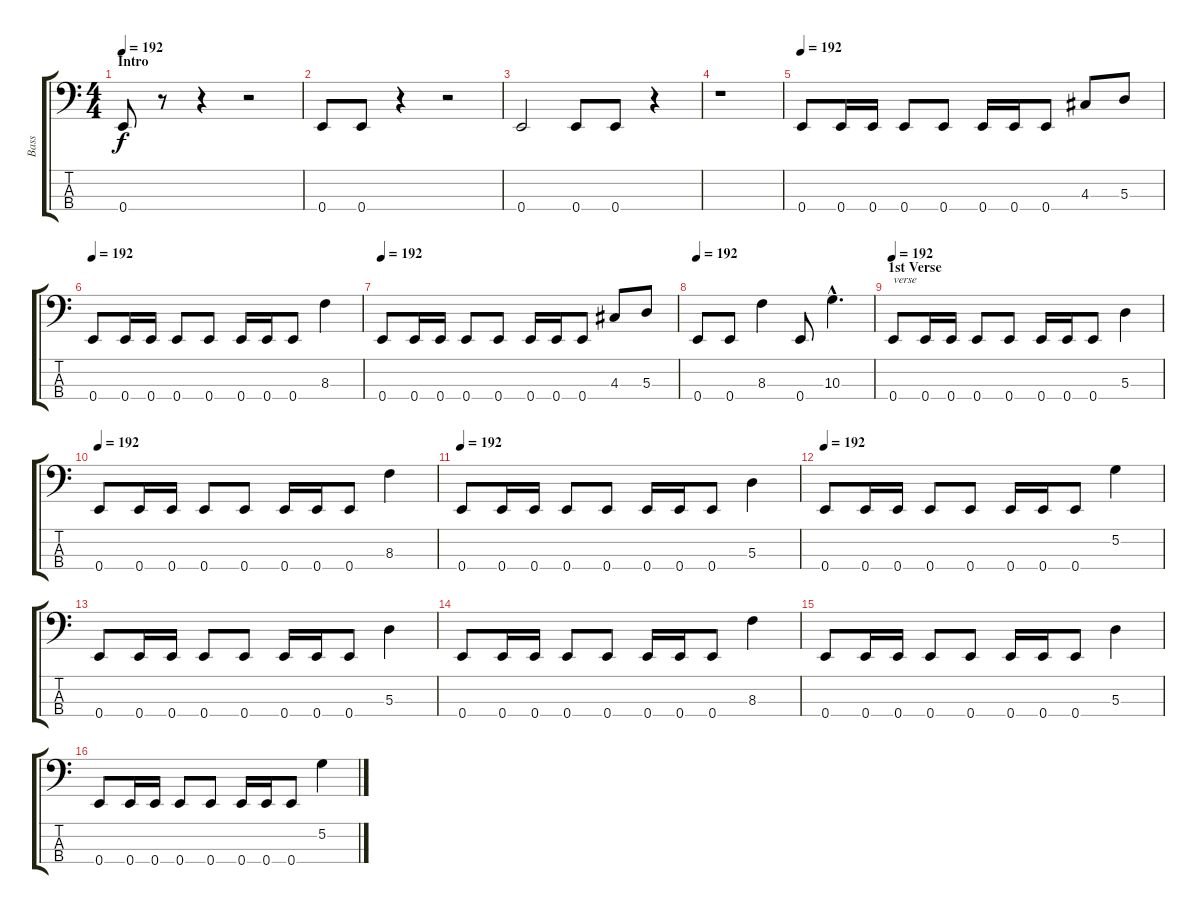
\track ("Bass" "Bass") {instrument electricbasspick}
\staff {score tabs}
\tuning (G2 D2 A1 E1) {hide}
\ts (4 4)
\section ("" "Intro")
\tempo 192
\clef f4
\ks c
0.4.8{dy f instrument electricbasspick} r.8 r.4 r.2 |
0.4.8 0.4.8 r.4 r.2 |
0.4.2 0.4.8 0.4.8 r.4 |
r.1 |
\tempo 192
0.4.8 0.4.16 0.4.16 0.4.8 0.4.8 0.4.16 0.4.16 0.4.8 4.3.8 5.3.8 |
\tempo 192
0.4.8 0.4.16 0.4.16 0.4.8 0.4.8 0.4.16 0.4.16 0.4.8 8.3.4 |
\tempo 192
0.4.8 0.4.16 0.4.16 0.4.8 0.4.8 0.4.16 0.4.16 0.4.8 4.3.8 5.3.8 |
\tempo 192
0.4.8 0.4.8 8.3.4 0.4.8 10.3{hac}.4{d} |
\section ("" "1st Verse")
\tempo 192
0.4.8{txt "verse"} 0.4.16 0.4.16 0.4.8 0.4.8 0.4.16 0.4.16 0.4.8 5.3.4 |
\tempo 192
0.4.8 0.4.16 0.4.16 0.4.8 0.4.8 0.4.16 0.4.16 0.4.8 8.3.4 |
\tempo 192
0.4.8 0.4.16 0.4.16 0.4.8 0.4.8 0.4.16 0.4.16 0.4.8 5.3.4 |
\tempo 192
0.4.8 0.4.16 0.4.16 0.4.8 0.4.8 0.4.16 0.4.16 0.4.8 5.2.4 |
0.4.8 0.4.16 0.4.16 0.4.8 0.4.8 0.4.16 0.4.16 0.4.8 5.3.4 |
0.4.8 0.4.16 0.4.16 0.4.8 0.4.8 0.4.16 0.4.16 0.4.8 8.3.4 |
0.4.8 0.4.16 0.4.16 0.4.8 0.4.8 0.4.16 0.4.16 0.4.8 5.3.4 |
0.4.8 0.4.16 0.4.16 0.4.8 0.4.8 0.4.16 0.4.16 0.4.8 5.2.4
